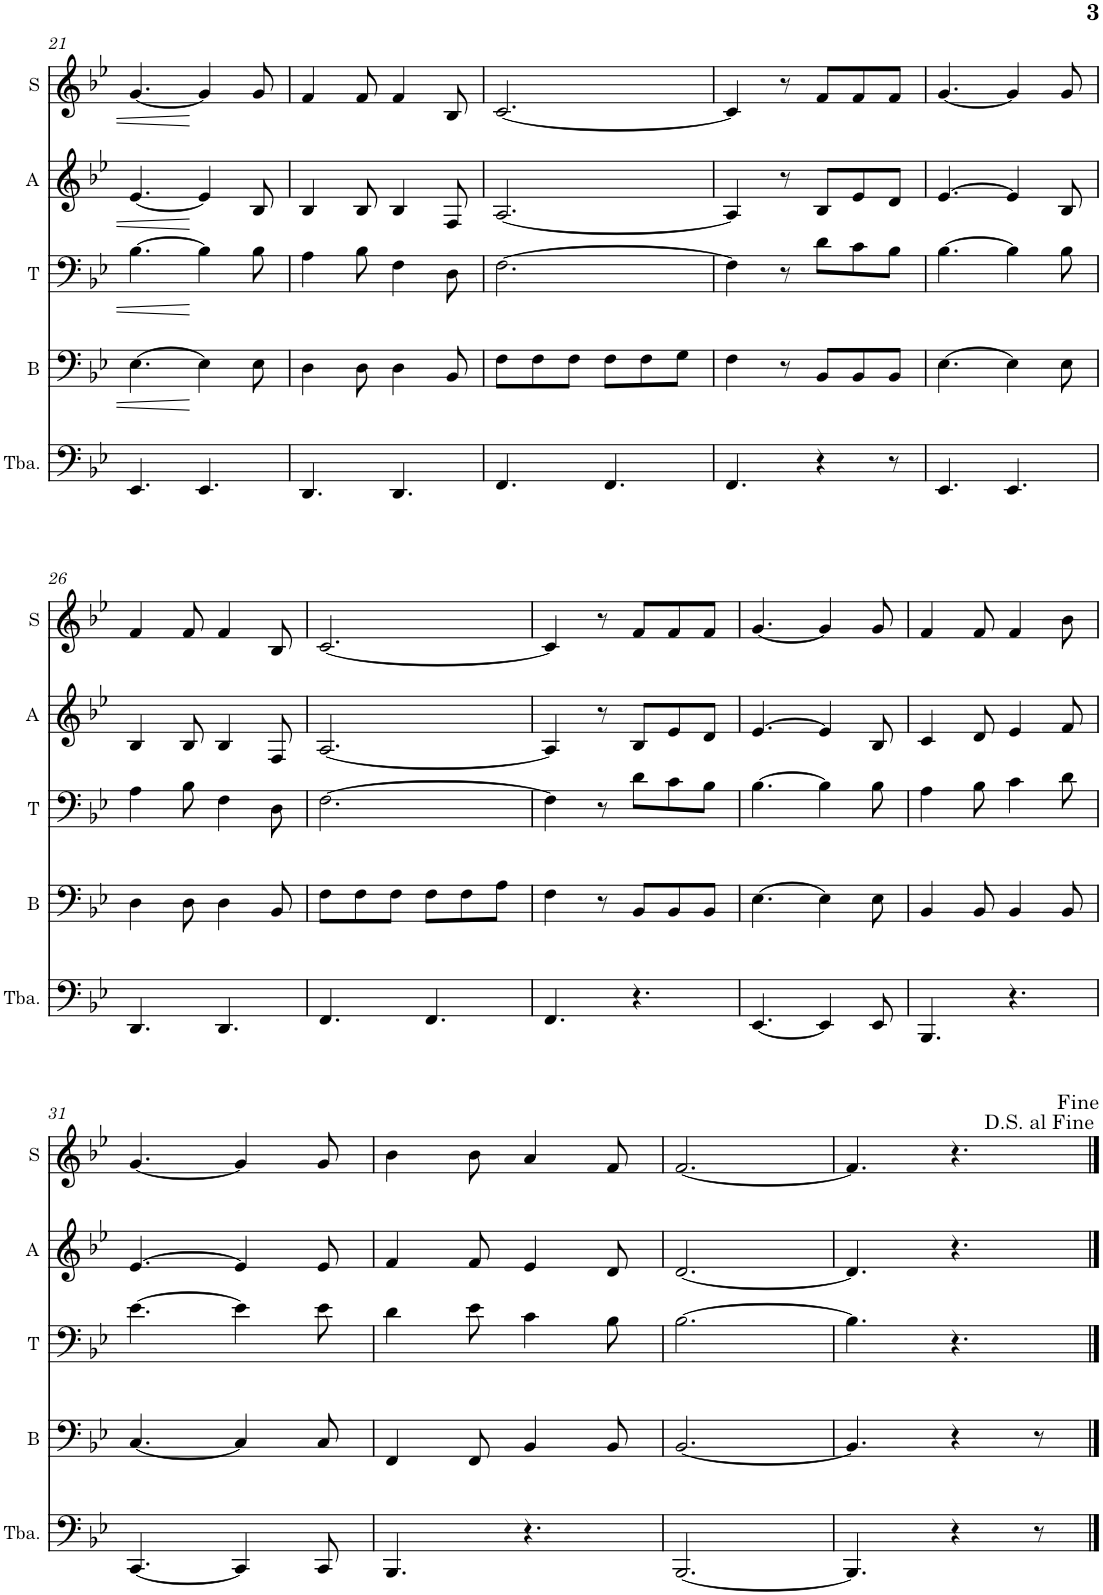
**kern	**kern	**kern	**kern	**kern	**kern	**dynam
*part6	*part5	*part4	*part3	*part2	*part1	*part1
*staff6	*staff5	*staff4	*staff3	*staff2	*staff1	*staff1
*I"Tuba	*I"B	*I"T	*I"A	*I"S	*I"Voice	*
*I'Tba.	*I'B	*I'T	*I'A	*I'S	*I'V	*
!!LO:PB:g=z
*clefF4	*clefF4	*clefF4	*clefG2	*clefG2	*clefG2	*
*	*	*	*ITrd1c2	*ITrd1c2	*	*
*k[b-e-]	*k[b-e-]	*k[b-e-]	*k[b-e-]	*k[b-e-]	*k[b-e-]	*
*M6/8	*M6/8	*M6/8	*M6/8	*M6/8	*M6/8	*
=21	=21	=21	=21	=21	=21	=21
*	*	*	*	*	*^	*
4.EE-/	[>4.E-\	[>4.B-\	[4.e-/	[<4.g/	[>4.b-	[>4.g	.
4.EE-/	4E-\]	4B-\]	4e-/]	4g/]	4b-]	4g]	.
.	8E-\	8B-\	8B-/	8g/	8b-	8g	.
=22	=22	=22	=22	=22	=22	=22	=22
4.DD/	4D\	4A\	4B-/	4f/	4a	4f	.
.	8D\	8B-\	8B-/	8f/	8b-	8f	.
4.DD/	4D\	4F\	4B-/	4f/	4f	4f	.
.	8BB-/	8D\	8F/	8B-/	8d	8B-	.
=23	=23	=23	=23	=23	=23	=23	=23
!	!	!	!	!	!	!	!LO:DY:b
4.FF/	8F\L	[>2.F\	[<2.A/	[<2.c/	[>2.f	[>2.c	mp
.	8F\	.	.	.	.	.	.
.	8F\J	.	.	.	.	.	.
4.FF/	8F\L	.	.	.	.	.	.
.	8F\	.	.	.	.	.	.
.	8G\J	.	.	.	.	.	.
=24	=24	=24	=24	=24	=24	=24	=24
4.FF/	4F\	4F\]	4A/]	4c/]	4f]	4c]	.
.	8r	8r	8r	8r	8r	8ryy	.
4r	8BB-/L	8d\L	8B-/L	8f/L	8dd\L	8f/L	.
!	!	!	!	!	!	!	!LO:DY:b
.	8BB-/	8c\	8e-/	8f/	8cc\	8f/	mf
8r	8BB-/J	8B-\J	8d/J	8f/J	8b-\J	8f/J	.
=25	=25	=25	=25	=25	=25	=25	=25
4.EE-/	[>4.E-\	[>4.B-\	[>4.e-/	[<4.g/	[>4.b-	[>4.g	.
4.EE-/	4E-\]	4B-\]	4e-/]	4g/]	4b-]	4g]	.
.	8E-\	8B-\	8B-/	8g/	8b-	8g	.
!!LO:LB:g=z	!!
=26	=26	=26	=26	=26	=26	=26	=26
4.DD/	4D\	4A\	4B-/	4f/	4a	4f	.
.	8D\	8B-\	8B-/	8f/	8b-	8f	.
4.DD/	4D\	4F\	4B-/	4f/	4f	4f	.
.	8BB-/	8D\	8F/	8B-/	8d	8B-	.
=27	=27	=27	=27	=27	=27	=27	=27
4.FF/	8F\L	[>2.F\	[<2.A/	[<2.c/	[>2.f	[>2.c	.
.	8F\	.	.	.	.	.	.
.	8F\J	.	.	.	.	.	.
4.FF/	8F\L	.	.	.	.	.	.
.	8F\	.	.	.	.	.	.
.	8A\J	.	.	.	.	.	.
=28	=28	=28	=28	=28	=28	=28	=28
4.FF/	4F\	4F\]	4A/]	4c/]	4f]	4c]	.
.	8r	8r	8r	8r	8r	8ryy	.
4.r	8BB-/L	8d\L	8B-/L	8f/L	8dd\L	8f/L	.
.	8BB-/	8c\	8e-/	8f/	8cc\	8f/	.
.	8BB-/J	8B-\J	8d/J	8f/J	8b-\J	8f/J	.
=29	=29	=29	=29	=29	=29	=29	=29
[<4.EE-/	[>4.E-\	[>4.B-\	[>4.e-/	[<4.g/	[>4.b-	[>4.g	.
4EE-/]	4E-\]	4B-\]	4e-/]	4g/]	4b-]	4g]	.
8EE-/	8E-\	8B-\	8B-/	8g/	8b-	8g	.
=30	=30	=30	=30	=30	=30	=30	=30
4.BBB-/	4BB-/	4A\	4c/	4f/	4a	4f	.
.	8BB-/	8B-\	8d/	8f/	8b-	8f	.
4.r	4BB-/	4c\	4e-/	4f/	4cc	4f	.
.	8BB-/	8d\	8f/	8b-\	8dd	8b-	.
!!LO:LB:g=z	!!
=31	=31	=31	=31	=31	=31	=31	=31
[<4.CC/	[<4.C/	[4.e-\	[>4.e-/	[<4.g/	[4.ee-	[>4.g	.
4CC/]	4C/]	4e-\]	4e-/]	4g/]	4ee-]	4g]	.
8CC/	8C/	8e-\	8e-/	8g/	8ee-	8g	.
=32	=32	=32	=32	=32	=32	=32	=32
!	!	!	!	!	!	!	!LO:DY:b
4.BBB-/	4FF/	4d\	4f/	4b-\	4dd	4b-	mp
.	8FF/	8e-\	8f/	8b-\	8ee-	8b-	.
4.r	4BB-/	4c\	4e-/	4a/	4cc	4a	.
.	8BB-/	8B-\	8d/	8f/	8b-	8f	.
=33	=33	=33	=33	=33	=33	=33	=33
[<2.BBB-/	[<2.BB-/	[>2.B-\	[2.d/	[<2.f/	[>2.b-	[>2.f	.
=34	=34	=34	=34	=34	=34	=34	=34
4.BBB-/]	4.BB-/]	4.B-\]	4.d/]	4.f/]	4.b-]	4.f]	.
!	!	!	!	!	!LO:N:vis=4	!	!
4r	4r	4.r	4.r	4.r	4.r	4.ryy	.
8r	8r	.	.	.	.	.	.
*	*	*	*	*	*v	*v	*
==	==	==	==	==	==	==
*-	*-	*-	*-	*-	*-	*-
